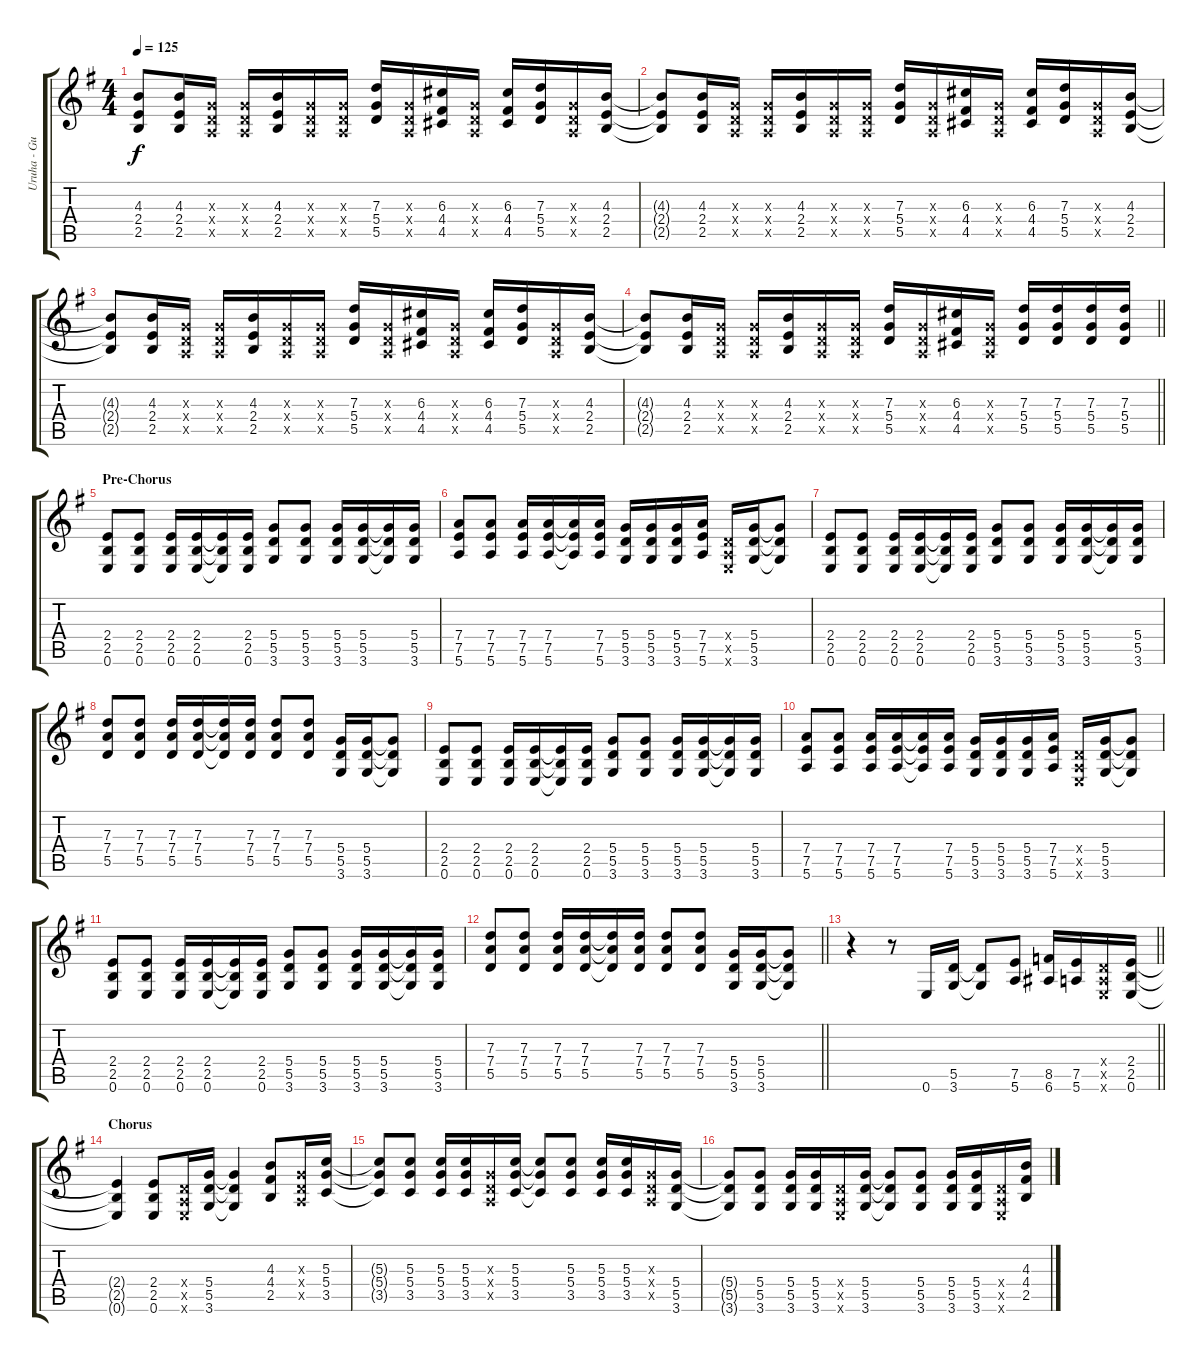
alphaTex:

\track ("Uruha - Guitar 1" "Uruha - Gu") {instrument distortionguitar}
\staff {score tabs}
\tuning (E4 B3 G3 D3 A2 E2) {hide}
\ts (4 4)
\tempo 125
\clef g2
\ks eminor
(4.3{t} 2.4{t} 2.5{t}).8{dy f} (4.3 2.4 2.5).16 (0.3{x} 0.4{x} 0.5{x}).16 (0.3{x} 0.4{x} 0.5{x}).16 (4.3 2.4 2.5).16 (0.3{x} 0.4{x} 0.5{x}).16 (0.3{x} 0.4{x} 0.5{x}).16 (7.3 5.4 5.5).16 (0.3{x} 0.4{x} 0.5{x}).16 (6.3 4.4 4.5).16 (0.3{x} 0.4{x} 0.5{x}).16 (6.3 4.4 4.5).16 (7.3 5.4 5.5).16 (0.3{x} 0.4{x} 0.5{x}).16 (4.3 2.4 2.5).16 |
(4.3{t} 2.4{t} 2.5{t}).8 (4.3 2.4 2.5).16 (0.3{x} 0.4{x} 0.5{x}).16 (0.3{x} 0.4{x} 0.5{x}).16 (4.3 2.4 2.5).16 (0.3{x} 0.4{x} 0.5{x}).16 (0.3{x} 0.4{x} 0.5{x}).16 (7.3 5.4 5.5).16 (0.3{x} 0.4{x} 0.5{x}).16 (6.3 4.4 4.5).16 (0.3{x} 0.4{x} 0.5{x}).16 (6.3 4.4 4.5).16 (7.3 5.4 5.5).16 (0.3{x} 0.4{x} 0.5{x}).16 (4.3 2.4 2.5).16 |
(4.3{t} 2.4{t} 2.5{t}).8 (4.3 2.4 2.5).16 (0.3{x} 0.4{x} 0.5{x}).16 (0.3{x} 0.4{x} 0.5{x}).16 (4.3 2.4 2.5).16 (0.3{x} 0.4{x} 0.5{x}).16 (0.3{x} 0.4{x} 0.5{x}).16 (7.3 5.4 5.5).16 (0.3{x} 0.4{x} 0.5{x}).16 (6.3 4.4 4.5).16 (0.3{x} 0.4{x} 0.5{x}).16 (6.3 4.4 4.5).16 (7.3 5.4 5.5).16 (0.3{x} 0.4{x} 0.5{x}).16 (4.3 2.4 2.5).16 |
\barLineRight lightlight
(4.3{t} 2.4{t} 2.5{t}).8 (4.3 2.4 2.5).16 (0.3{x} 0.4{x} 0.5{x}).16 (0.3{x} 0.4{x} 0.5{x}).16 (4.3 2.4 2.5).16 (0.3{x} 0.4{x} 0.5{x}).16 (0.3{x} 0.4{x} 0.5{x}).16 (7.3 5.4 5.5).16 (0.3{x} 0.4{x} 0.5{x}).16 (6.3 4.4 4.5).16 (0.3{x} 0.4{x} 0.5{x}).16 (7.3 5.4 5.5).16 (7.3 5.4 5.5).16 (7.3 5.4 5.5).16 (7.3 5.4 5.5).16 |
\section ("" "Pre-Chorus")
(2.4 2.5 0.6).8 (2.4 2.5 0.6).8 (2.4 2.5 0.6).16 (2.4 2.5 0.6).16 (2.4{t} 2.5{t} 0.6{t}).16 (2.4 2.5 0.6).16 (5.4 5.5 3.6).8 (5.4 5.5 3.6).8 (5.4 5.5 3.6).16 (5.4 5.5 3.6).16 (5.4{t} 5.5{t} 3.6{t}).16 (5.4 5.5 3.6).16 |
(7.4 7.5 5.6).8 (7.4 7.5 5.6).8 (7.4 7.5 5.6).16 (7.4 7.5 5.6).16 (7.4{t} 7.5{t} 5.6{t}).16 (7.4 7.5 5.6).16 (5.4 5.5 3.6).16 (5.4 5.5 3.6).16 (5.4 5.5 3.6).16 (7.4 7.5 5.6).16 (0.4{x} 0.5{x} 0.6{x}).16 (5.4 5.5 3.6).16 (5.4{t} 5.5{t} 3.6{t}).8 |
(2.4 2.5 0.6).8 (2.4 2.5 0.6).8 (2.4 2.5 0.6).16 (2.4 2.5 0.6).16 (2.4{t} 2.5{t} 0.6{t}).16 (2.4 2.5 0.6).16 (5.4 5.5 3.6).8 (5.4 5.5 3.6).8 (5.4 5.5 3.6).16 (5.4 5.5 3.6).16 (5.4{t} 5.5{t} 3.6{t}).16 (5.4 5.5 3.6).16 |
(7.3 7.4 5.5).8 (7.3 7.4 5.5).8 (7.3 7.4 5.5).16 (7.3 7.4 5.5).16 (7.3{t} 7.4{t} 5.5{t}).16 (7.3 7.4 5.5).16 (7.3 7.4 5.5).8 (7.3 7.4 5.5).8 (5.4 5.5 3.6).16 (5.4 5.5 3.6).16 (5.4{t} 5.5{t} 3.6{t}).8 |
(2.4 2.5 0.6).8 (2.4 2.5 0.6).8 (2.4 2.5 0.6).16 (2.4 2.5 0.6).16 (2.4{t} 2.5{t} 0.6{t}).16 (2.4 2.5 0.6).16 (5.4 5.5 3.6).8 (5.4 5.5 3.6).8 (5.4 5.5 3.6).16 (5.4 5.5 3.6).16 (5.4{t} 5.5{t} 3.6{t}).16 (5.4 5.5 3.6).16 |
(7.4 7.5 5.6).8 (7.4 7.5 5.6).8 (7.4 7.5 5.6).16 (7.4 7.5 5.6).16 (7.4{t} 7.5{t} 5.6{t}).16 (7.4 7.5 5.6).16 (5.4 5.5 3.6).16 (5.4 5.5 3.6).16 (5.4 5.5 3.6).16 (7.4 7.5 5.6).16 (0.4{x} 0.5{x} 0.6{x}).16 (5.4 5.5 3.6).16 (5.4{t} 5.5{t} 3.6{t}).8 |
(2.4 2.5 0.6).8 (2.4 2.5 0.6).8 (2.4 2.5 0.6).16 (2.4 2.5 0.6).16 (2.4{t} 2.5{t} 0.6{t}).16 (2.4 2.5 0.6).16 (5.4 5.5 3.6).8 (5.4 5.5 3.6).8 (5.4 5.5 3.6).16 (5.4 5.5 3.6).16 (5.4{t} 5.5{t} 3.6{t}).16 (5.4 5.5 3.6).16 |
\barLineRight lightlight
(7.3 7.4 5.5).8 (7.3 7.4 5.5).8 (7.3 7.4 5.5).16 (7.3 7.4 5.5).16 (7.3{t} 7.4{t} 5.5{t}).16 (7.3 7.4 5.5).16 (7.3 7.4 5.5).8 (7.3 7.4 5.5).8 (5.4 5.5 3.6).16 (5.4 5.5 3.6).16 (5.4{t} 5.5{t} 3.6{t}).8 |
\barLineRight lightlight
r.4 r.8 0.6.16 (5.5 3.6).16 (5.5{t} 3.6{t}).8 (7.5 5.6).8 (8.5 6.6).16 (7.5 5.6).16 (0.4{x} 0.5{x} 0.6{x}).16 (2.4 2.5 0.6).16 |
\section ("" "Chorus")
(2.4{t} 2.5{t} 0.6{t}).4 (2.4 2.5 0.6).8 (0.4{x} 0.5{x} 0.6{x}).16 (5.4 5.5 3.6).16 (5.4{t} 5.5{t} 3.6{t}).4 (4.3 4.4 2.5).8 (0.3{x} 0.4{x} 0.5{x}).16 (5.3 5.4 3.5).16 |
(5.3{t} 5.4{t} 3.5{t}).8 (5.3 5.4 3.5).8 (5.3 5.4 3.5).16 (5.3 5.4 3.5).16 (0.3{x} 0.4{x} 0.5{x}).16 (5.3 5.4 3.5).16 (5.3{t} 5.4{t} 3.5{t}).8 (5.3 5.4 3.5).8 (5.3 5.4 3.5).16 (5.3 5.4 3.5).16 (0.3{x} 0.4{x} 0.5{x}).16 (5.4 5.5 3.6).16 |
(5.4{t} 5.5{t} 3.6{t}).8 (5.4 5.5 3.6).8 (5.4 5.5 3.6).16 (5.4 5.5 3.6).16 (0.4{x} 0.5{x} 0.6{x}).16 (5.4 5.5 3.6).16 (5.4{t} 5.5{t} 3.6{t}).8 (5.4 5.5 3.6).8 (5.4 5.5 3.6).16 (5.4 5.5 3.6).16 (0.4{x} 0.5{x} 0.6{x}).16 (4.3 4.4 2.5).16
